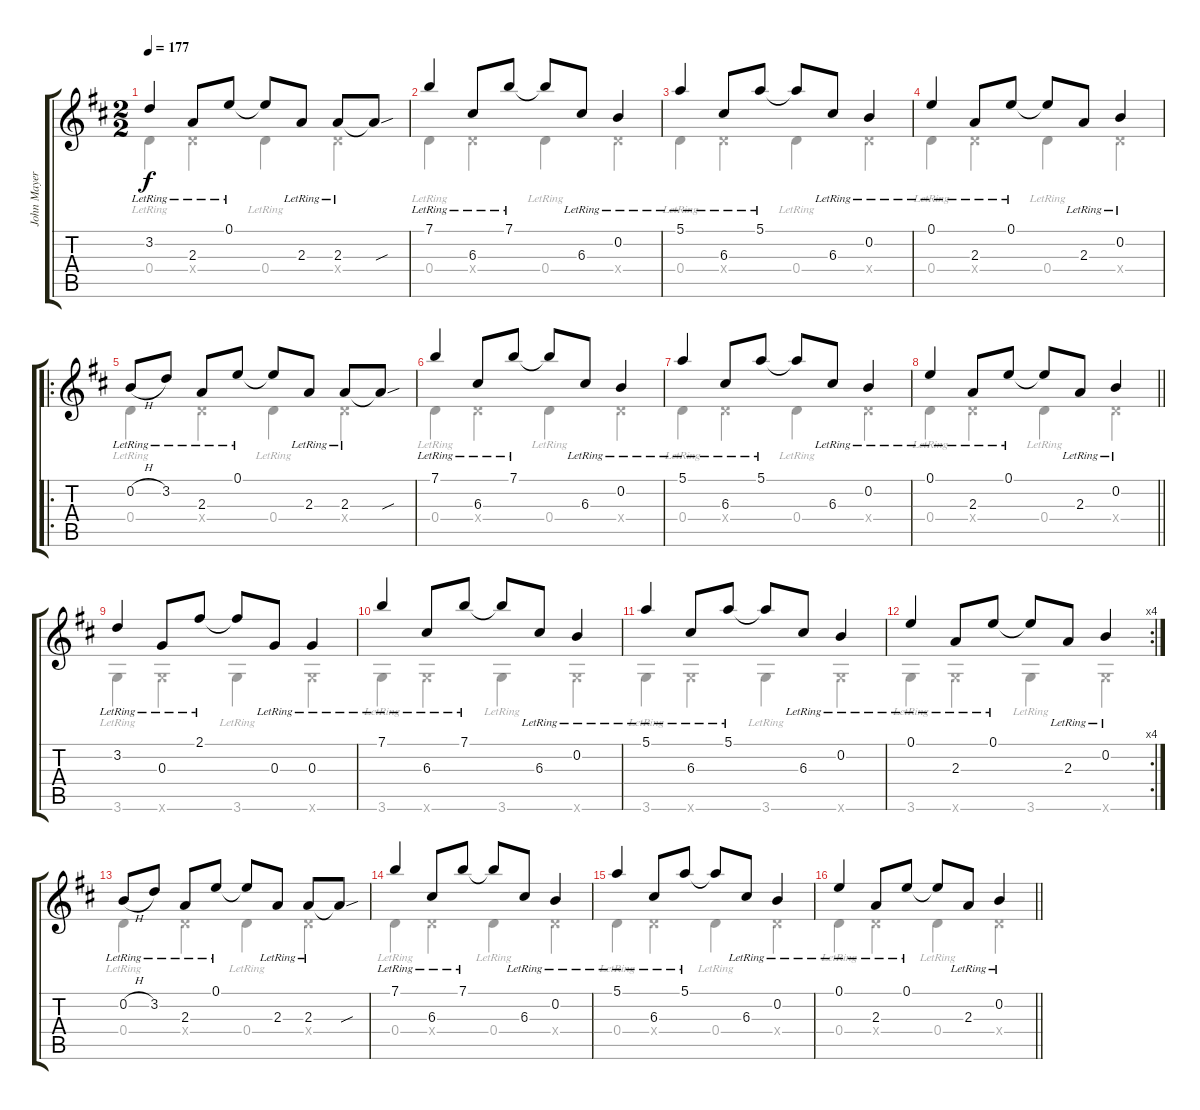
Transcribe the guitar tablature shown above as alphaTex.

\track ("John Mayer" "John Mayer") {instrument acousticguitarsteel}
\staff {score tabs}
\tuning (E4 B3 G3 D3 A2 E2) {hide}
\voice
\ts (2 2)
\tempo 177
\clef g2
\ks d
3.2{lr}.4{dy f} 2.3{lr}.8 0.1{lr}.8 0.1{t}.8 2.3{lr}.8 2.3{lr}.8 2.3{sou t}.8 |
7.1{lr}.4 6.3{lr}.8 7.1{lr}.8 7.1{t}.8 6.3{lr}.8 0.2{lr}.4 |
5.1{lr}.4 6.3{lr}.8 5.1{lr}.8 5.1{t}.8 6.3{lr}.8 0.2{lr}.4 |
0.1{lr}.4 2.3{lr}.8 0.1{lr}.8 0.1{t}.8 2.3{lr}.8 0.2{lr}.4 |
\ro
0.2{h lr}.8 3.2{lr}.8 2.3{lr}.8 0.1{lr}.8 0.1{t}.8 2.3{lr}.8 2.3{lr}.8 2.3{sou t}.8 |
7.1{lr}.4 6.3{lr}.8 7.1{lr}.8 7.1{t}.8 6.3{lr}.8 0.2{lr}.4 |
5.1{lr}.4 6.3{lr}.8 5.1{lr}.8 5.1{t}.8 6.3{lr}.8 0.2{lr}.4 |
\barLineRight lightlight
0.1{lr}.4 2.3{lr}.8 0.1{lr}.8 0.1{t}.8 2.3{lr}.8 0.2{lr}.4 |
3.2{lr}.4 0.3{lr}.8 2.1{lr}.8 2.1{t}.8 0.3{lr}.8 0.3{lr}.4 |
7.1{lr}.4 6.3{lr}.8 7.1{lr}.8 7.1{t}.8 6.3{lr}.8 0.2{lr}.4 |
5.1{lr}.4 6.3{lr}.8 5.1{lr}.8 5.1{t}.8 6.3{lr}.8 0.2{lr}.4 |
\rc 4
0.1{lr}.4 2.3{lr}.8 0.1{lr}.8 0.1{t}.8 2.3{lr}.8 0.2{lr}.4 |
0.2{h lr}.8 3.2{lr}.8 2.3{lr}.8 0.1{lr}.8 0.1{t}.8 2.3{lr}.8 2.3{lr}.8 2.3{sou t}.8 |
7.1{lr}.4 6.3{lr}.8 7.1{lr}.8 7.1{t}.8 6.3{lr}.8 0.2{lr}.4 |
5.1{lr}.4 6.3{lr}.8 5.1{lr}.8 5.1{t}.8 6.3{lr}.8 0.2{lr}.4 |
\barLineRight lightlight
0.1{lr}.4 2.3{lr}.8 0.1{lr}.8 0.1{t}.8 2.3{lr}.8 0.2{lr}.4
\voice
\clef g2
\ottava regular
\simile none
\ks d
0.4{lr}.4{dy f} 0.4{x}.4 0.4{lr}.4 0.4{x}.4 |
0.4{lr}.4 0.4{x}.4 0.4{lr}.4 0.4{x}.4 |
0.4{lr}.4 0.4{x}.4 0.4{lr}.4 0.4{x}.4 |
0.4{lr}.4 0.4{x}.4 0.4{lr}.4 0.4{x}.4 |
0.4{lr}.4 0.4{x}.4 0.4{lr}.4 0.4{x}.4 |
0.4{lr}.4 0.4{x}.4 0.4{lr}.4 0.4{x}.4 |
0.4{lr}.4 0.4{x}.4 0.4{lr}.4 0.4{x}.4 |
\barLineRight lightlight
0.4{lr}.4 0.4{x}.4 0.4{lr}.4 0.4{x}.4 |
3.6{lr}.4 3.6{x}.4 3.6{lr}.4 3.6{x}.4 |
3.6{lr}.4 3.6{x}.4 3.6{lr}.4 3.6{x}.4 |
3.6{lr}.4 3.6{x}.4 3.6{lr}.4 3.6{x}.4 |
3.6{lr}.4 3.6{x}.4 3.6{lr}.4 3.6{x}.4 |
0.4{lr}.4 0.4{x}.4 0.4{lr}.4 0.4{x}.4 |
0.4{lr}.4 0.4{x}.4 0.4{lr}.4 0.4{x}.4 |
0.4{lr}.4 0.4{x}.4 0.4{lr}.4 0.4{x}.4 |
\barLineRight lightlight
0.4{lr}.4 0.4{x}.4 0.4{lr}.4 0.4{x}.4
